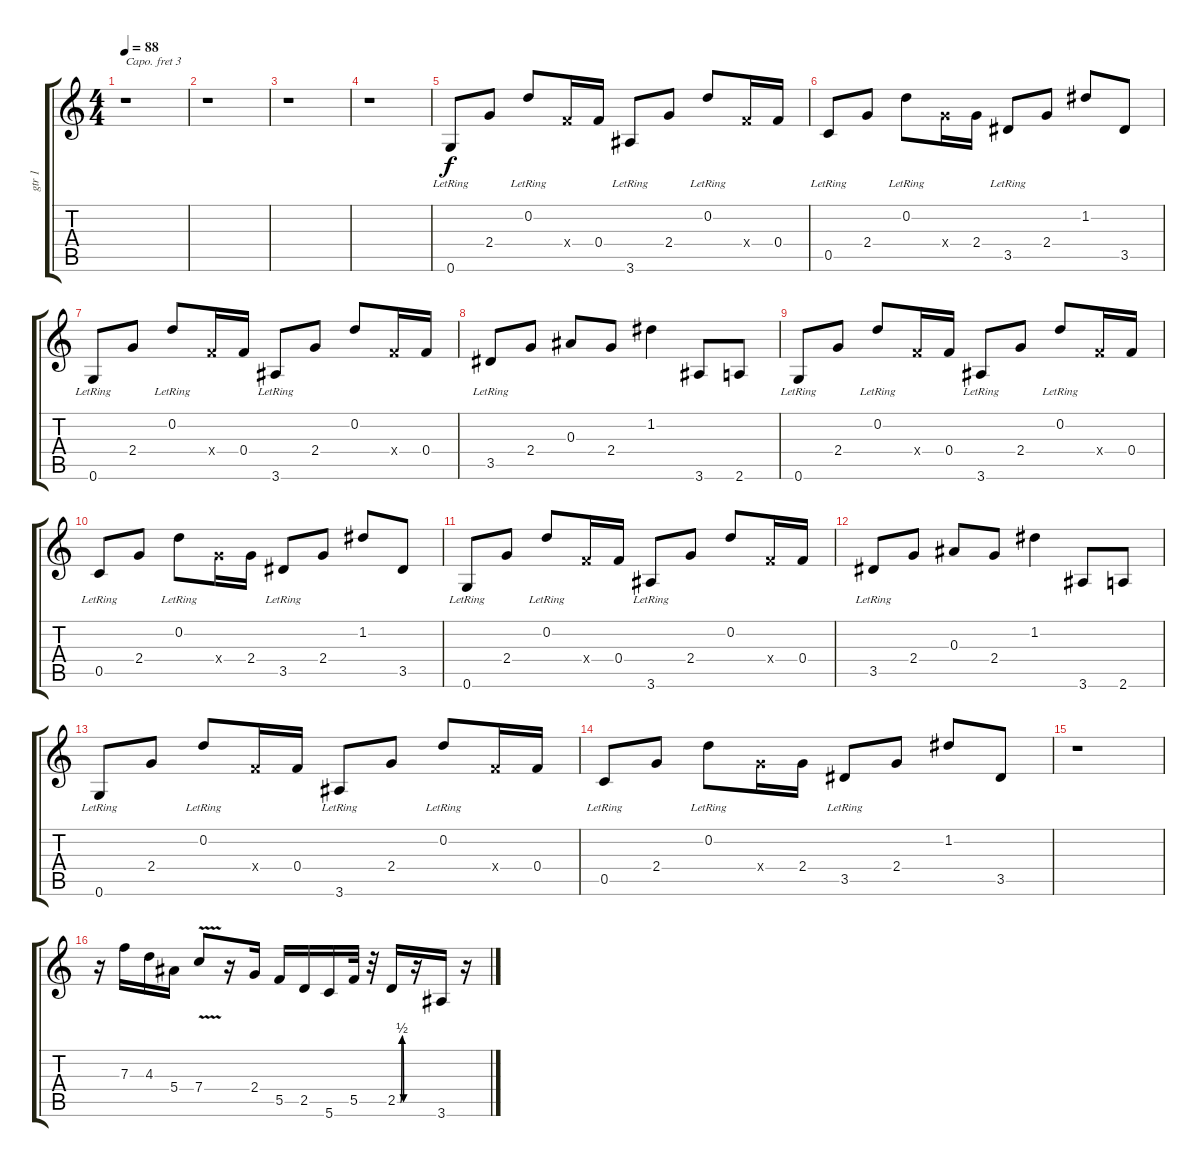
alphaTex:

\track ("gtr 1" "gtr 1") {instrument electricguitarclean}
\staff {score tabs}
\capo 3
\tuning (E4 B3 G3 D3 A2 E2) {hide}
\ts (4 4)
\tempo 88
\clef g2
\ks c
r.1{dy f} |
r.1 |
r.1 |
r.1 |
0.6{lr}.8 2.4.8 0.2{lr}.8 0.4{x}.16 0.4.16 3.6{lr}.8 2.4.8 0.2{lr}.8 0.4{x}.16 0.4.16 |
0.5{lr}.8 2.4.8 0.2{lr}.8 2.4{x}.16 2.4.16 3.5{lr}.8 2.4.8 1.2.8 3.5.8 |
0.6{lr}.8 2.4.8 0.2{lr}.8 0.4{x}.16 0.4.16 3.6{lr}.8 2.4.8 0.2.8 0.4{x}.16 0.4.16 |
3.5{lr}.8 2.4.8 0.3.8 2.4.8 1.2.4 3.6.8 2.6.8 |
0.6{lr}.8 2.4.8 0.2{lr}.8 0.4{x}.16{volume 4} 0.4.16{volume 10} 3.6{lr}.8 2.4.8 0.2{lr}.8 0.4{x}.16{volume 9} 0.4.16 |
0.5{lr}.8 2.4.8 0.2{lr}.8 2.4{x}.16 2.4.16 3.5{lr}.8 2.4.8 1.2.8 3.5.8 |
0.6{lr}.8 2.4.8 0.2{lr}.8 0.4{x}.16 0.4.16 3.6{lr}.8 2.4.8 0.2.8 0.4{x}.16 0.4.16 |
3.5{lr}.8 2.4.8 0.3.8 2.4.8 1.2.4 3.6.8 2.6.8 |
0.6{lr}.8 2.4.8 0.2{lr}.8 0.4{x}.16 0.4.16 3.6{lr}.8 2.4.8 0.2{lr}.8 0.4{x}.16 0.4.16 |
0.5{lr}.8 2.4.8 0.2{lr}.8 2.4{x}.16 2.4.16 3.5{lr}.8 2.4.8 1.2.8 3.5.8 |
r.1 |
r.16 7.3.16{volume 4 balance 12} 4.3.16 5.4.16 7.4{v}.8 r.16 2.4.16 5.5.16 2.5.16 5.6.16 5.5.32 r.32 2.5{be (custom 0 0 20 0 30 2 40 0 60 0)}.16 r.16 3.6.16 r.16
